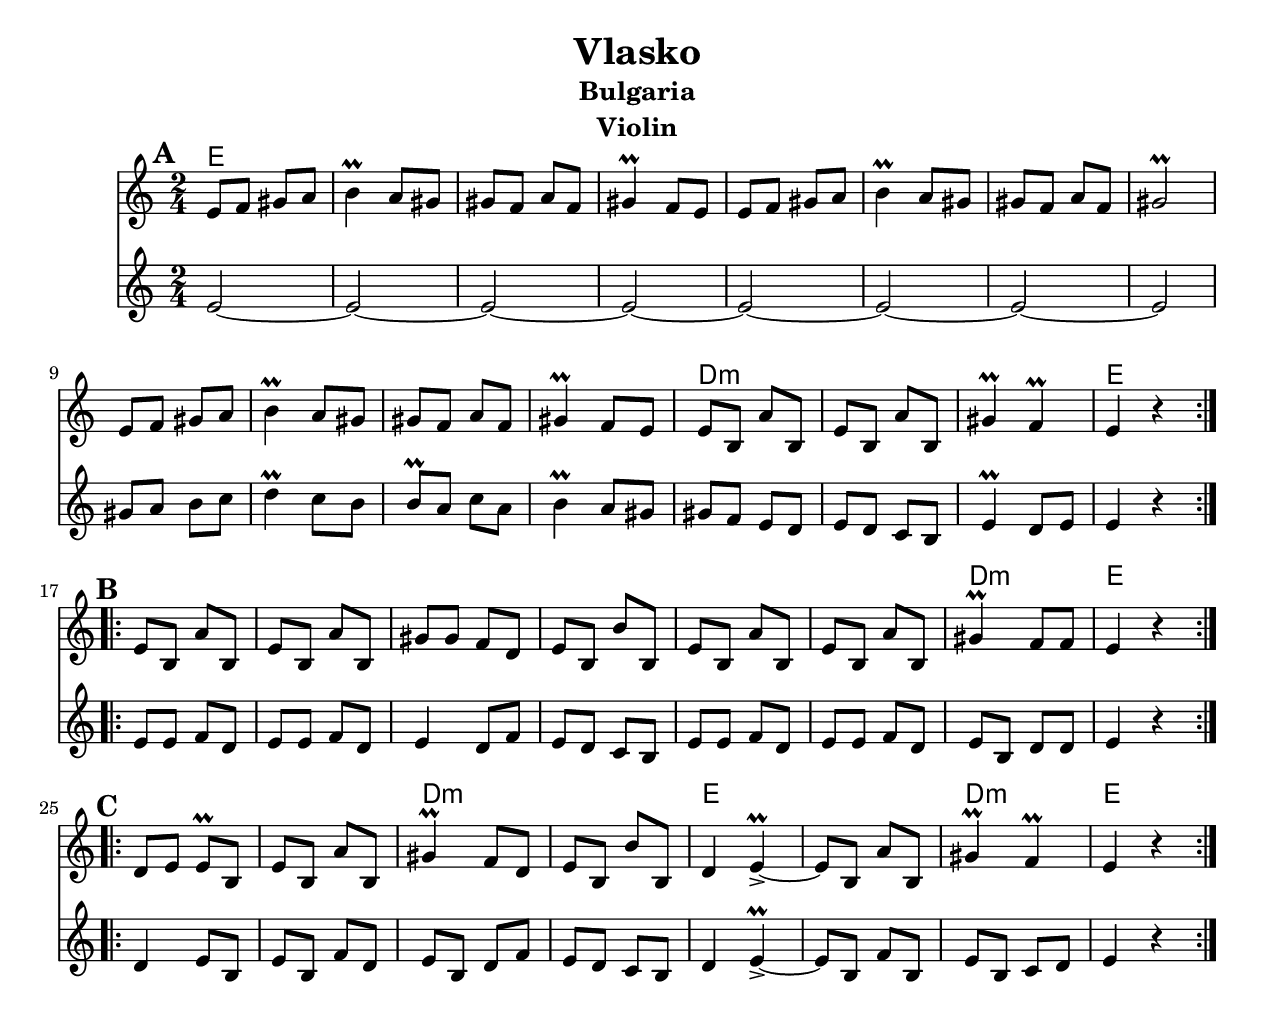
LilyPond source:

\version "2.18.0"
\include "english.ly"
%\pointAndClickOff

\paper{
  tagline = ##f
  print-all-headers = ##t
  #(set-paper-size "letter")
}
date = #(strftime "%d-%m-%Y" (localtime (current-time)))

%\markup{ \italic{ " Updated " \date  }  }


intro = {
  e8 f gs a
  b2
}

ebab = {
  e8 b a b
  e8 b a b
}

common = {
  \clef treble
  \key a \minor
  \time 2/4
  \set Score.markFormatter = #format-mark-box-alphabet
}

%#################################### Melody ########################
primas = \relative c' {
  \common
  %\override Staff.TimeSignature.stencil = ##f

  %\partial 16*3 a16 d f   %lead in notes

  %{

    \intro

      c8. b16 gis8 g
      g2\fermata
      r1
      \intro
      d8 c b gis
      b gis gis g
      g2\fermata
      r1

      d'8 c b gis
      b gis gis g
      g8 f e cis
      c2\fermata|
  %}
  %\alternative { { }{ } }

  \repeat volta 2{
  \mark \default

    %\override Staff.TimeSignature.stencil = ##t
    #(set-paper-size "letter")
    #(set-paper-size "letter")
    e8 f gs a|
    b4\prall a8 gs|
    gs8 f a f|
    gs4\prall f8 e|

    e8  f gs a
    b4\prall a8 gs
    gs8 f a f
    gs2\prall

    e8  f gs a
    b4\prall a8 gs
    gs8 f a f
    gs4\prall f8 e|

    e8 b a' b,
    e8 b a' b,
    gs'4\prall f\prall
    e4 r
    \break
  }

  \repeat volta 2{
  \mark \default
    e8 b a' b, %17
    e8 b a' b,
    gs'8 gs f d %19
    e8 b b' b,

    e8 b a' b,%21
    e8 b a' b,
    gs'4\prall f8 f
    e4 r
    \break
  }

  \repeat volta 2{
  \mark \default
    d8 e e\prall b
    e8 b a' b,
    gs'4\prall f8 d
    e8 b b' b,|

    d4 e->\prall ~
    e8 b a' b,
    gs'4\prall f\prall
    e4 r

  }
  % \alternative { { }{ } }
  %\override Staff.TimeSignature.stencil = ##f
}
secund = \relative c'{
  \common
  \repeat volta 2{
  \mark \default
    e2 ~ e2 ~ e2 ~ e2 ~ e2 ~ e2 ~e2 ~e2
    gs8 a b c d4\prall c8 b
    b8\prall a c a
    b4\prall
    a8 gs

    gs8 f e d
    e8 d c b
    e4\prall d8  e
    e4 r
  }
  \repeat volta 2{
  \mark \default
    e8 e f d
    e8 e f d
    e4 d8 f
    e8 d c b

    e8 e f d
    e8 e f d
    e8 b d d
    e4 r

  }

  \repeat volta 2{
  \mark \default
    d4 e8 b
    e8 b f' d
    e8 b d f
    e8 d c b

    d4 e->\prall ~
    e8 b f' b,
    e8 b c d
    e4 r

  }
}


%################################# Lyrics #####################
%\addlyrics{  }
%################################# Chords #######################
harmonies = \chordmode {
  e2
  s2*11
  d2:m
  s2*2
  e2
  %b
  s2*6
  d2:m
  e2
  s2*2
  %c
  d2:m
  s2
  e2
  s2
  d2:m
  e2
}

\score {
  <<
    \new ChordNames {
      \set chordChanges = ##f
      \harmonies
    }
    \new Staff \primas
    \new Staff \secund
  >>
  \header{
    title= "Vlasko"
    subtitle="Bulgaria"
    composer= ""
    instrument = "Violin"
    arranger= ""
  }
  \midi{\tempo 4 = 120}
  \layout{indent = 1.0\cm}
}
